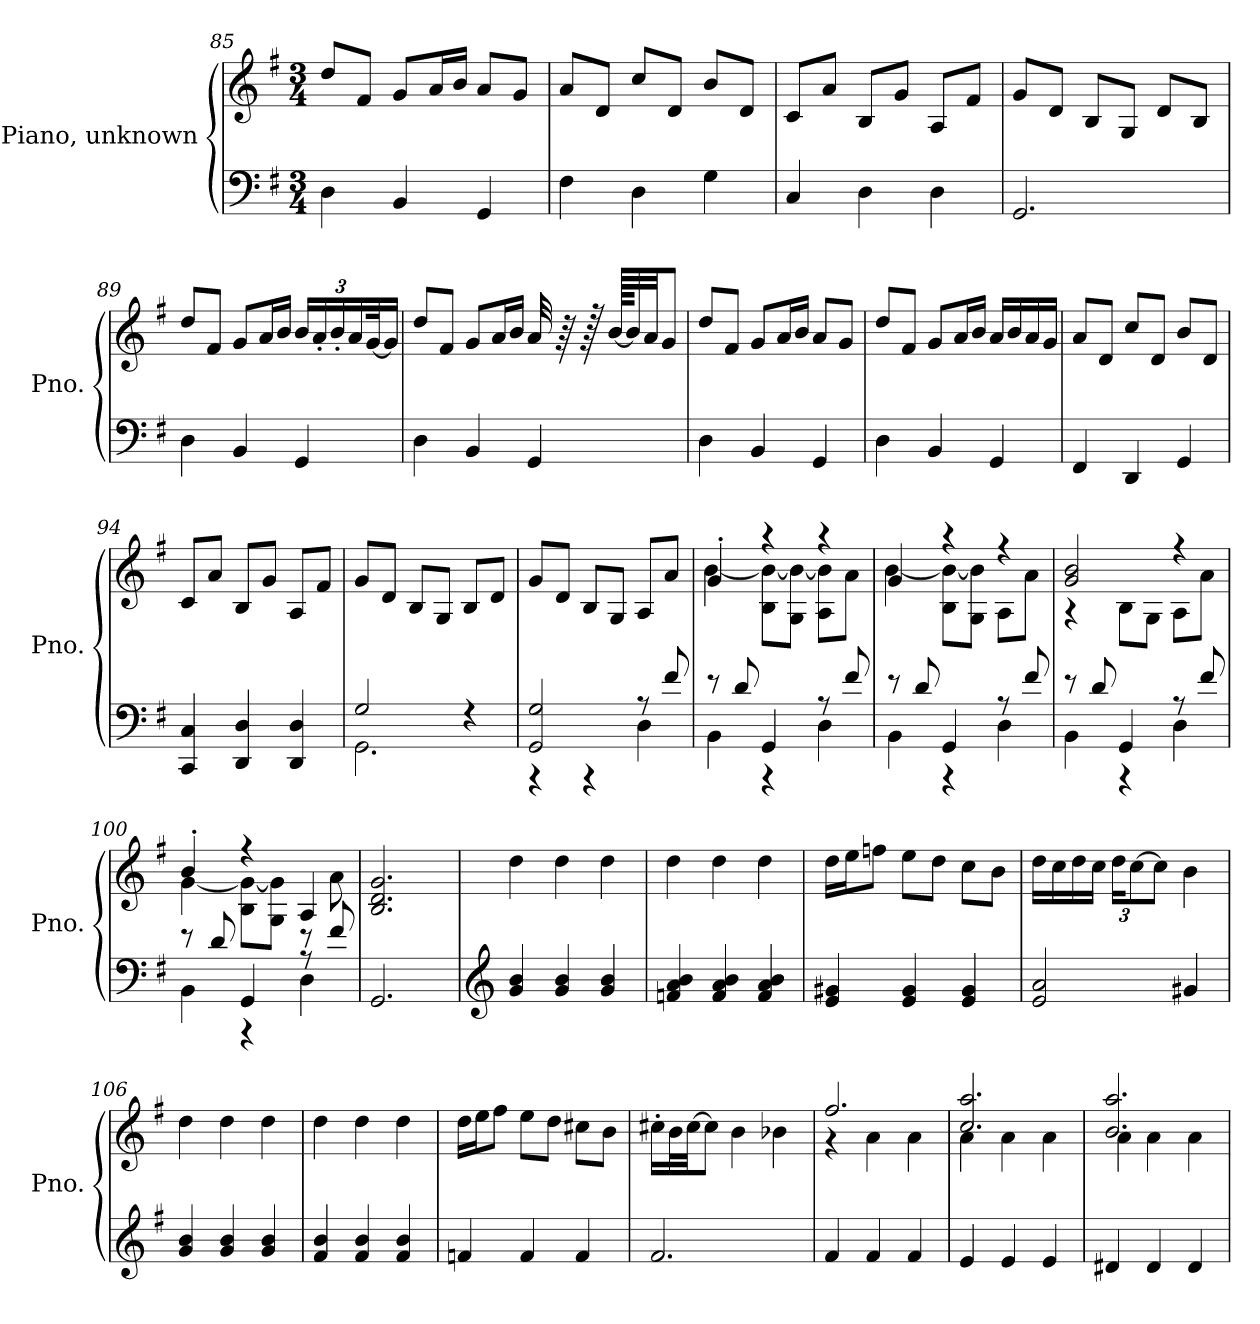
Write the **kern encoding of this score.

**kern	**kern
*part1	*part1
*staff2	*staff1
*I"Piano, unknown	*
*I'Pno.	*
*clefF4	*clefG2
*k[f#]	*k[f#]
*M3/4	*M3/4
=85	=85
4D\	8dd/L
.	8f#/J
4BB/	8g/L
.	16a/L
.	16b/JJ
4GG/	8a/L
.	8g/J
=86	=86
4F#\	8a/L
.	8d/J
4D\	8cc/L
.	8d/J
4G\	8b/L
.	8d/J
!!LO:LB:g=z
=87	=87
4C/	8c/L
.	8a/J
4D\	8B/L
.	8g/J
4D\	8A/L
.	8f#/J
=88	=88
2.GG/	8g/L
.	8d/J
.	8B/L
.	8G/J
.	8d/L
.	8B/J
=89	=89
4D\	8dd/L
.	8f#/J
4BB/	8g/L
.	16a/L
.	16b/JJ
*	*Xbrackettup
4GG/	24b/LL
.	24a'/
.	24b'/
.	24a/
.	[48g/K
.	16g/JJ]
=90	=90
4D\	8dd/L
.	8f#/J
4BB/	8g/L
.	16a/L
.	16b/JJ
4GG/	32a/
.	64r
.	128r
.	[128b/KKLLL
.	32b/]
.	32a/JJ
.	8g/J
=91	=91
4D\	8dd/L
.	8f#/J
4BB/	8g/L
.	16a/L
.	16b/JJ
4GG/	8a/L
.	8g/J
!!LO:LB:g=z
=92	=92
4D\	8dd/L
.	8f#/J
4BB/	8g/L
.	16a/L
.	16b/JJ
4GG/	16a/LL
.	16b/
.	16a/
.	16g/JJ
=93	=93
4FF#/	8a/L
.	8d/J
4DD/	8cc/L
.	8d/J
4GG/	8b/L
.	8d/J
=94	=94
4CC/ 4C/	8c/L
.	8a/J
4DD/ 4D/	8B/L
.	8g/J
4DD/ 4D/	8A/L
.	8f#/J
=95	=95
*^	*
2G/	2.GG\	8g/L
.	.	8d/J
.	.	8B/L
.	.	8G/J
4r	.	8B/L
.	.	8d/J
=96	=96	=96
2GG/ 2G/	4r	8g/L
.	.	8d/J
.	4r	8B/L
.	.	8G/J
8r	4D\	8A/L
8f#/	.	8a/J
!!LO:LB:g=z
=97	=97	=97
*	*	*^
8r	4BB\	4g'/	[4b\
8d/	.	.	.
4GG/	4r	4r	8B\ 8b\_L
.	.	.	8G\ 8b\_J
8r	4D\	4r	8A\ 8b\]L
8f#/	.	.	8a\J
=98	=98	=98	=98
8r	4BB\	4g/	[4b\
8d/	.	.	.
4GG/	4r	4r	8B\ 8b\_L
.	.	.	8G\ 8b\]J
8r	4D\	4r	8A\L
8f#/	.	.	8a\J
=99	=99	=99	=99
8r	4BB\	2g/ 2b/	4r
8d/	.	.	.
4GG/	4r	.	8B\L
.	.	.	8G\J
8r	4D\	4r	8A\L
8f#/	.	.	8a\J
=100	=100	=100	=100
8r	4BB\	4b'/	[4g\
8d/	.	.	.
4GG/	4r	4r	8B\ 8g\_L
.	.	.	8G\ 8g\]J
8r	4D\	4A/	8r
8f#/	.	.	8a\
*v	*v	*	*
*	*v	*v
=101	=101
2.GG/	2.B/ 2.d/ 2.g/
=102	=102
*clefG2	*
4g/ 4b/	4dd\
4g/ 4b/	4dd\
4g/ 4b/	4dd\
!!LO:LB:g=z
=103	=103
4fn/ 4a/ 4b/	4dd\
4f/ 4a/ 4b/	4dd\
4f/ 4a/ 4b/	4dd\
=104	=104
4e/ 4g#X/	16dd\LL
.	16ee\J
.	8ffn\J
4e/ 4g#/	8ee\L
.	8dd\J
4e/ 4g#/	8cc\L
.	8b\J
=105	=105
2e/ 2a/	16dd\LL
.	16cc\
.	16dd\
.	16cc\JJ
.	24dd\KL
.	[12cc\
.	8cc\J]
4g#X/	4b\
=106	=106
4g/ 4b/	4dd\
4g/ 4b/	4dd\
4g/ 4b/	4dd\
=107	=107
4f#/ 4b/	4dd\
4f#/ 4b/	4dd\
4f#/ 4b/	4dd\
=108	=108
4fn/	16dd\LL
.	16ee\J
.	8ff#\J
4f/	8ee\L
.	8dd\J
4f/	8cc#X\L
.	8b\J
!!LO:PB:g=z
=109	=109
2.f#/	16cc#X'\LL
.	32b\L
.	[32cc#\JJ
.	8cc#\J]
.	4b\
.	4b-X\
=110	=110
*	*^
4f#/	2.ff#/	4r
4f#/	.	4a\
4f#/	.	4a\
=111	=111	=111
4e/	2.cc/ 2.aa/	4a\
4e/	.	4a\
4e/	.	4a\
=112	=112	=112
4d#X/	2.b/ 2.aa/	4a\
4d#/	.	4a\
4d#/	.	4a\
*	*v	*v
=	=
*-	*-
